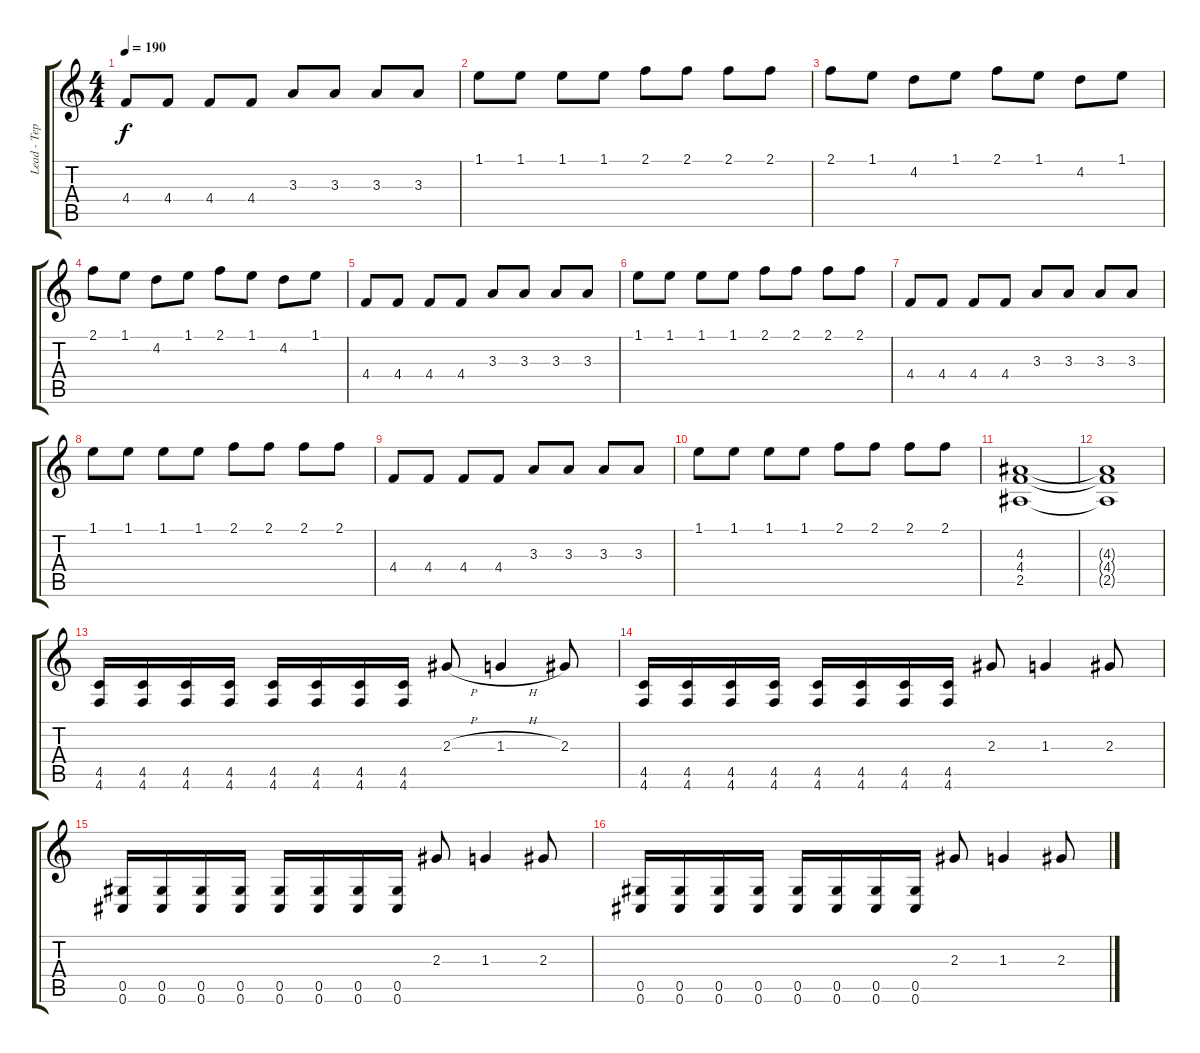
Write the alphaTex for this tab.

\track ("Lead - Teppei" "Lead - Tep") {instrument distortionguitar}
\staff {score tabs}
\tuning (Eb4 Bb3 Gb3 Db3 Ab2 Db2) {hide}
\ts (4 4)
\tempo 190
\clef g2
\ks c
4.4.8{dy f} 4.4.8 4.4.8 4.4.8 3.3.8 3.3.8 3.3.8 3.3.8 |
1.1.8 1.1.8 1.1.8 1.1.8 2.1.8 2.1.8 2.1.8 2.1.8 |
2.1.8 1.1.8 4.2.8 1.1.8 2.1.8 1.1.8 4.2.8 1.1.8 |
2.1.8 1.1.8 4.2.8 1.1.8 2.1.8 1.1.8 4.2.8 1.1.8 |
4.4.8 4.4.8 4.4.8 4.4.8 3.3.8 3.3.8 3.3.8 3.3.8 |
1.1.8 1.1.8 1.1.8 1.1.8 2.1.8 2.1.8 2.1.8 2.1.8 |
4.4.8 4.4.8 4.4.8 4.4.8 3.3.8 3.3.8 3.3.8 3.3.8 |
1.1.8 1.1.8 1.1.8 1.1.8 2.1.8 2.1.8 2.1.8 2.1.8 |
4.4.8 4.4.8 4.4.8 4.4.8 3.3.8 3.3.8 3.3.8 3.3.8 |
1.1.8 1.1.8 1.1.8 1.1.8 2.1.8 2.1.8 2.1.8 2.1.8 |
(4.3 4.4 2.5).1 |
(4.3{t} 4.4{t} 2.5{t}).1 |
(4.5 4.6).16 (4.5 4.6).16 (4.5 4.6).16 (4.5 4.6).16 (4.5 4.6).16 (4.5 4.6).16 (4.5 4.6).16 (4.5 4.6).16 2.3{h}.8 1.3{h}.4 2.3.8 |
(4.5 4.6).16 (4.5 4.6).16 (4.5 4.6).16 (4.5 4.6).16 (4.5 4.6).16 (4.5 4.6).16 (4.5 4.6).16 (4.5 4.6).16 2.3.8 1.3.4 2.3.8 |
(0.5 0.6).16 (0.5 0.6).16 (0.5 0.6).16 (0.5 0.6).16 (0.5 0.6).16 (0.5 0.6).16 (0.5 0.6).16 (0.5 0.6).16 2.3.8 1.3.4 2.3.8 |
(0.5 0.6).16 (0.5 0.6).16 (0.5 0.6).16 (0.5 0.6).16 (0.5 0.6).16 (0.5 0.6).16 (0.5 0.6).16 (0.5 0.6).16 2.3.8 1.3.4 2.3.8
